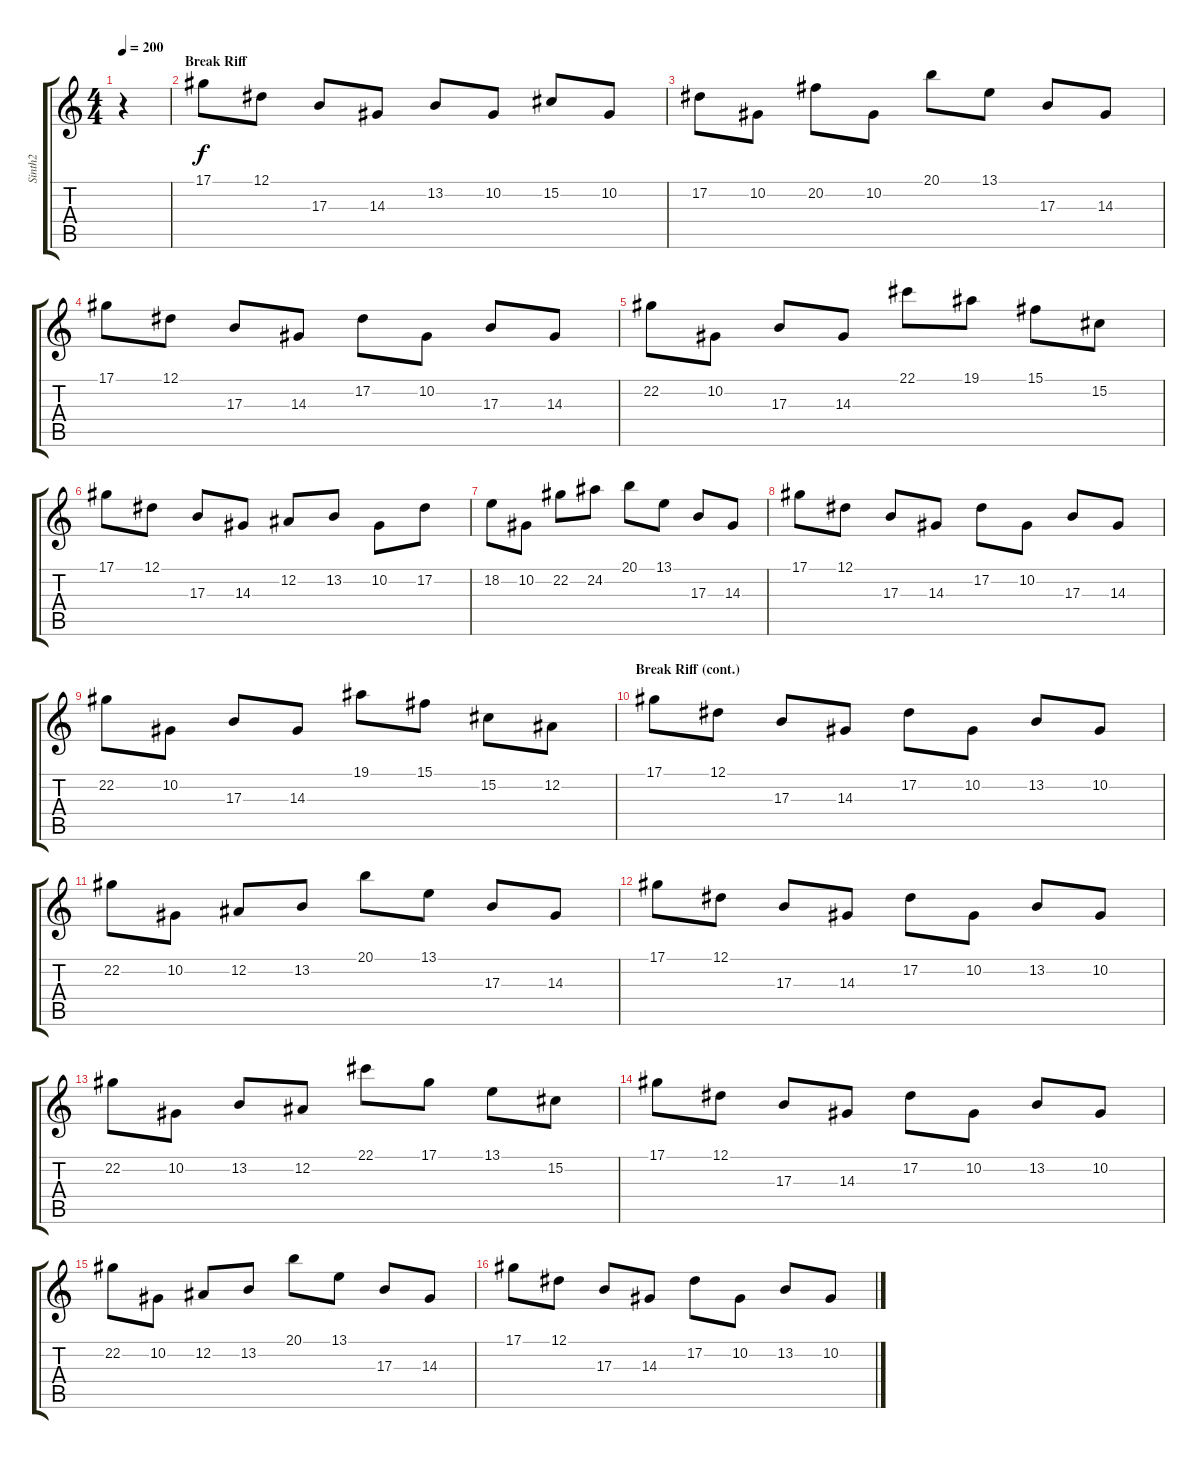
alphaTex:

\track ("Sinth2" "Sinth2") {instrument lead8bassandlead}
\staff {score tabs}
\tuning (Eb4 Bb3 Gb3 Db3 Ab2 Eb2) {hide}
\ts (4 4)
\tempo 200
\clef g2
\ks c
r.4{dy f} |
\section ("" "Break Riff")
17.1.8 12.1.8 17.3.8 14.3.8 13.2.8 10.2.8 15.2.8 10.2.8 |
17.2.8 10.2.8 20.2.8 10.2.8 20.1.8 13.1.8 17.3.8 14.3.8 |
17.1.8 12.1.8 17.3.8 14.3.8 17.2.8 10.2.8 17.3.8 14.3.8 |
22.2.8 10.2.8 17.3.8 14.3.8 22.1.8 19.1.8 15.1.8 15.2.8 |
17.1.8 12.1.8 17.3.8 14.3.8 12.2.8 13.2.8 10.2.8 17.2.8 |
18.2.8 10.2.8 22.2.8 24.2.8 20.1.8 13.1.8 17.3.8 14.3.8 |
17.1.8 12.1.8 17.3.8 14.3.8 17.2.8 10.2.8 17.3.8 14.3.8 |
22.2.8 10.2.8 17.3.8 14.3.8 19.1.8 15.1.8 15.2.8 12.2.8 |
\section ("" "Break Riff (cont.)")
17.1.8 12.1.8 17.3.8 14.3.8 17.2.8 10.2.8 13.2.8 10.2.8 |
22.2.8 10.2.8 12.2.8 13.2.8 20.1.8 13.1.8 17.3.8 14.3.8 |
17.1.8 12.1.8 17.3.8 14.3.8 17.2.8 10.2.8 13.2.8 10.2.8 |
22.2.8 10.2.8 13.2.8 12.2.8 22.1.8 17.1.8 13.1.8 15.2.8 |
17.1.8 12.1.8 17.3.8 14.3.8 17.2.8 10.2.8 13.2.8 10.2.8 |
22.2.8 10.2.8 12.2.8 13.2.8 20.1.8 13.1.8 17.3.8 14.3.8 |
17.1.8 12.1.8 17.3.8 14.3.8 17.2.8 10.2.8 13.2.8 10.2.8
